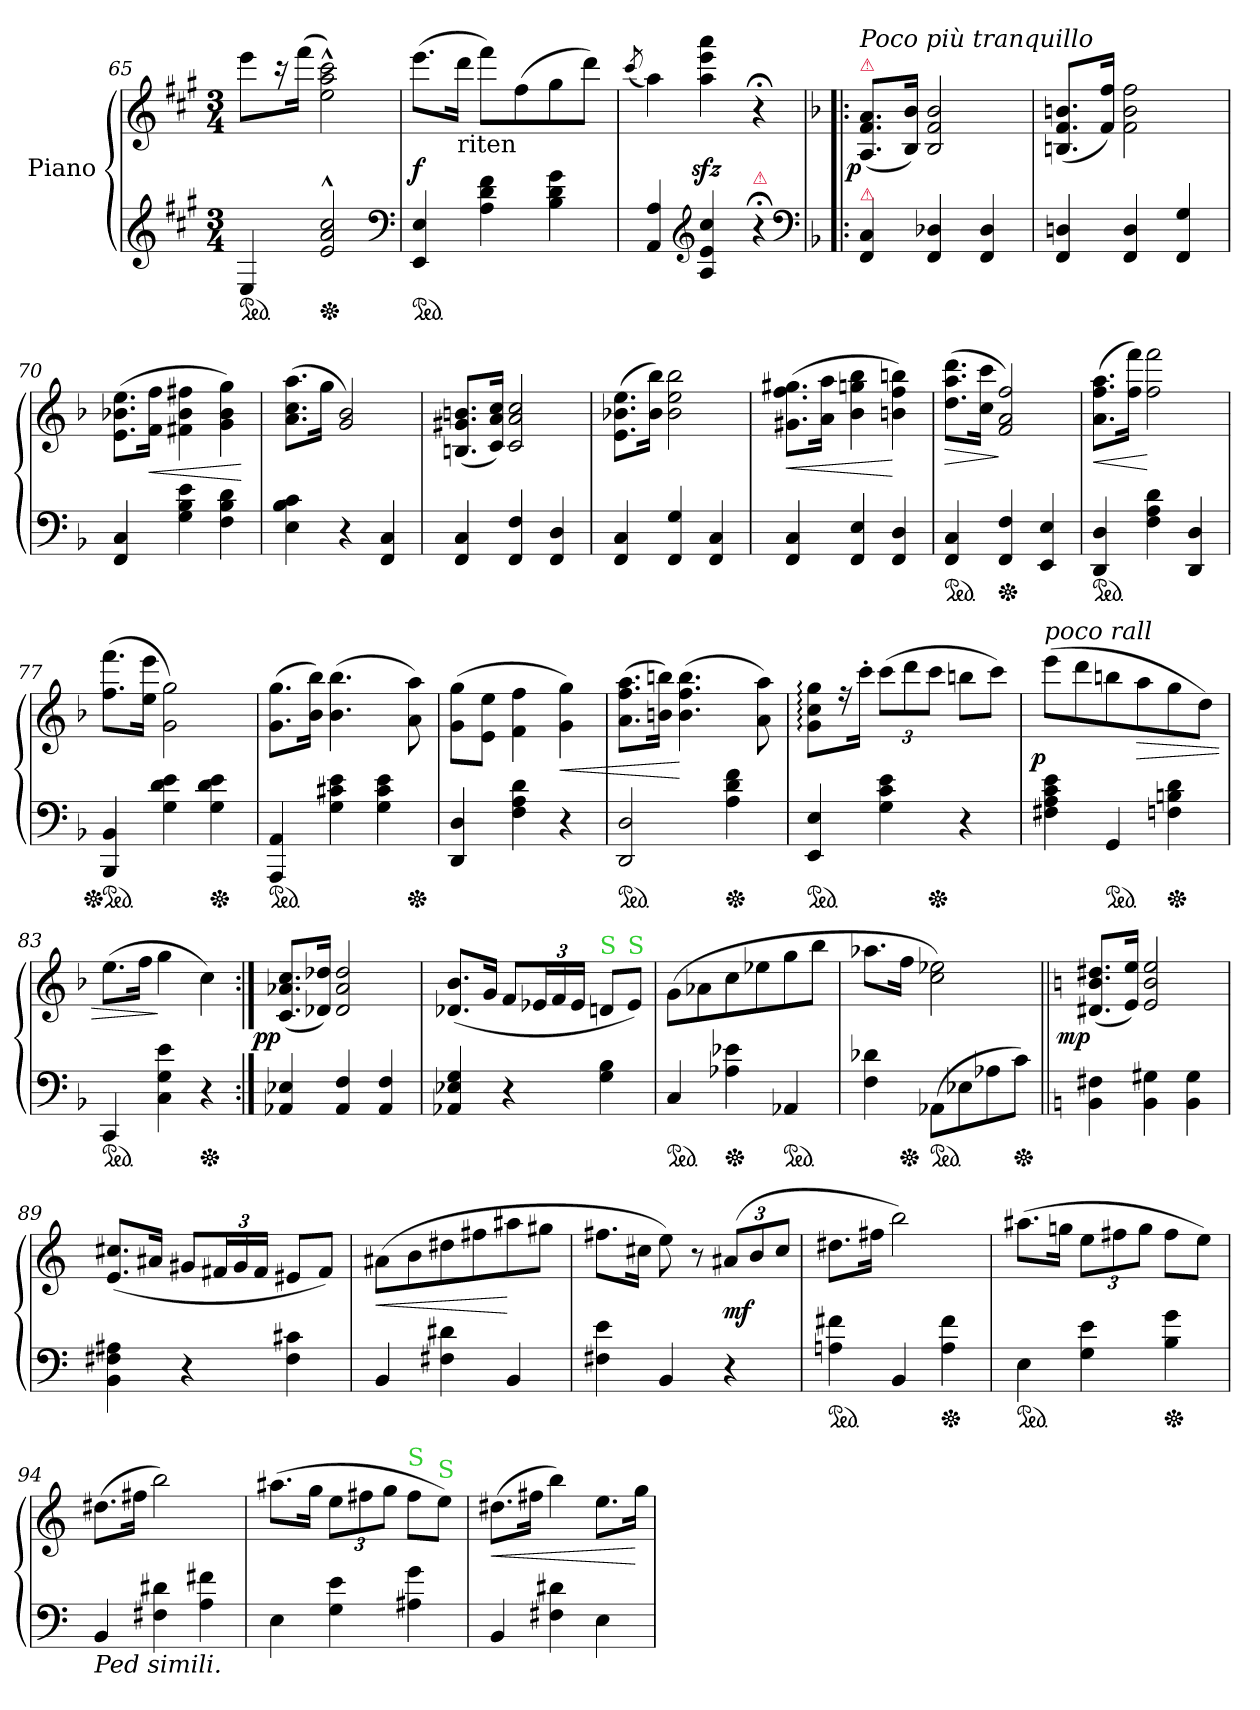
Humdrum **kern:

**kern	**kern	**dynam
*part1	*part1	*part1
*staff2	*staff1	*staff1/2
*I"Piano	*	*
*clefG2	*clefG2	*
*k[f#c#g#]	*k[f#c#g#]	*
*M3/4	*M3/4	*
*ped	*	*
=65	=65	=65
4E/	8eee\L	.
.	16r	.
.	(16fff#\Jk	.
*Xped	*	*
2e^^/ 2a^^/ 2cc#^^/	2ee^^\ 2aa^^\ 2ccc#^^\)	.
*clefF4	*	*
=66	=66	=66
*ped	*	*
4EE/ 4E/	(8.eee\L	f
!	!LO:TX:b:t=riten	!
.	16ddd\Jk	.
4A\ 4d\ 4f#\	8fff#\L)	.
.	(8ff#\	.
4B\ 4d\ 4g#\	8gg#\	.
.	8ddd\J)	.
=67	=67	=67
.	(8qccc#/	.
4AA/ 4A/	4aa\)	.
*clefG2	*	*
4A/ 4e/ 4cc#/	4aazz\ 4eeezz\ 4aaazz\	.
!LO:TX:a:color=crimson:t=⚠	!	!
4r;<	4r;<	.
*clefF4	*	*
=68!|:	=68!|:	=68!|:
*k[b-]	*k[b-]	*
!	!LO:TX:a:color=crimson:t=⚠	!
!	!LO:TX:a:i:t=Poco più tranquillo	!
!LO:TX:a:color=crimson:t=⚠	!	!
!	!	!LO:DY:rj
4FF/ 4C/	(8.A/ 8.f/ 8.a/L	p
.	16B-/ 16b-/Jk)	.
4FF/ 4D-X/	2B-/ 2f/ 2b-/	.
4FF/ 4D-/	.	.
=69	=69	=69
4FF/ 4Dn/	(8.Bn/ 8.f/ 8.bn/L	.
.	16f/ 16ff/Jk)	.
4FF/ 4D/	2f\ 2b\ 2ff\	.
4FF/ 4G/	.	.
=70	=70	=70
4FF/ 4C/	(8.e\ 8.b-X\ 8.ee\L	.
!	!	!LO:HP:b
.	16f\ 16ff\Jk	<
4G\ 4B-\ 4e\	4f#X\ 4b-\ 4ff#X\	.
4F\ 4B-\ 4d\	4g\ 4b-\ 4gg\)	.
.	.	[
=71	=71	=71
4E\ 4B-\ 4c\	(8.a\ 8.cc\ 8.aa\L	.
.	16gg\Jk	.
4r	2g/ 2b-/)	.
4FF/ 4C/	.	.
=72	=72	=72
4FF/ 4C/	(8.Bn/ 8.g#X/ 8.bn/L	.
.	16c/ 16a/ 16cc/Jk)	.
4FF/ 4F/	2c/ 2a/ 2cc/	.
4FF/ 4D/	.	.
=73	=73	=73
4FF/ 4C/	(8.e\ 8.b-X\ 8.ee\L	.
.	16b-\ 16bb-\Jk)	.
4FF/ 4G/	2b-\ 2ee\ 2bb-\	.
4FF/ 4C/	.	.
=74	=74	=74
!	!	!LO:HP:b
4FF/ 4C/	(8.g#X\ 8.ff\ 8.gg#X\L	<
.	16a\ 16aa\Jk	.
4FF/ 4E/	4b-\ 4ggn\ 4bb-\	.
4FF/ 4D/	4bn\ 4ff\ 4bbn\)	[
=75	=75	=75
!	!	!LO:HP:b
*ped	*	*
4FF/ 4C/	(8.dd\ 8.aa\ 8.ddd\L	>
.	16cc\ 16ccc\Jk	.
*Xped	*	*
4FF/ 4F/	2f/ 2a/ 2ff/)	]
4EE/ 4E/	.	.
=76	=76	=76
!	!	!LO:HP:b
*ped	*	*
4DD/ 4D/	(8.a\ 8.ff\ 8.aa\L	<
.	16ff\ 16fff\Jk)	.
4F\ 4A\ 4d\	2ff\ 2fff\	[
4DD/ 4D/	.	.
=77	=77	=77
*Xped	*	*
*ped	*	*
4BBB-/ 4BB-/	(8.ff\ 8.fff\L	.
.	16ee\ 16eee\Jk	.
4G\ 4d\ 4e\	2g\ 2gg\)	.
*Xped	*	*
4G\ 4d\ 4e\	.	.
=78	=78	=78
*ped	*	*
4AAA/ 4AA/	(8.g\ 8.gg\L	.
.	16b-\ 16bb-\Jk)	.
4G\ 4c#X\ 4e\	(4.b-\ 4.bb-\	.
4G\ 4c#\ 4e\	.	.
*Xped	*	*
.	8a\ 8aa\)	.
=79	=79	=79
4DD/ 4D/	(8g\ 8gg\L	.
.	8e\ 8ee\J	.
4F\ 4A\ 4d\	4f\ 4ff\	.
!	!	!LO:HP:b
4r	4g\ 4gg\)	<
=80	=80	=80
*ped	*	*
2DD/ 2D/	(8.a\ 8.ff\ 8.aa\L	.
.	16bn\ 16bbn\Jk)	.
.	(4.b\ 4.ff\ 4.bb\	[
*Xped	*	*
4A\ 4d\ 4f\	.	.
.	8a\ 8aa\)	.
=81	=81	=81
*ped	*	*
4EE/ 4E/	8g:\ 8cc:\ 8gg:\L	.
.	16r	.
.	16ccc'\Jk	.
4G\ 4c\ 4e\	(12ccc\L	.
.	12ddd\	.
*Xped	*	*
.	12ccc\J	.
4r	8bbn\L	.
.	8ccc\J)	.
=82	=82	=82
!	!LO:TX:a:i:t=poco rall	!
!	!	!LO:DY:rj
4F#X\ 4A\ 4c\ 4e\	(8eee\L	p
.	8ddd\	.
*ped	*	*
4GG/	8bbn\	.
!	!	!LO:HP:b
.	8aa\	>
!LO:TX:a:color=limegreen:t=S	!	!
*Xped	*	*
4Fn\ 4Bn\ 4d\	8gg\	.
.	8dd\J)	.
=83	=83	=83
*ped	*	*
4CC/	(8.ee\L	.
.	16ff\Jk	.
4C\ 4G\ 4e\	4gg\	]
*Xped	*	*
4r	4cc\)	.
=84:|!	=84:|!	=84:|!
!	!	!LO:DY:rj
4AA-X/ 4E-X/	(8.c/ 8.a-X/ 8.cc/L	pp
.	16d-X/ 16dd-X/Jk)	.
4AA-/ 4F/	2d-/ 2a-/ 2dd-/	.
4AA-/ 4F/	.	.
=85	=85	=85
4AA-X/ 4E-X/ 4G/	(8.d-X/ 8.b-/L	.
.	16g/Jk	.
4r	8f/L	.
.	24e-X/L	.
.	24f/	.
.	24e-/JJ	.
!	!LO:TX:a:color=limegreen:t=S	!
4G\ 4B-\	8dn/L	.
!	!LO:TX:a:color=limegreen:t=S	!
.	8e-/J)	.
=86	=86	=86
*ped	*	*
4C/	(8g\L	.
.	8a-X\	.
*Xped	*	*
4A-X\ 4e-X\	8cc\	.
.	8ee-X\	.
*ped	*	*
4AA-X/	8gg\	.
.	8bb-\J	.
=87	=87	=87
4F\ 4d-X\	8.aa-X\L	.
*Xped	*	*
.	16ff\Jk	.
*ped	*	*
(8AA-X\L	2cc\ 2ee-X\)	.
8E-X\	.	.
8A-X\	.	.
*Xped	*	*
8c\J)	.	.
=88||	=88||	=88||
*k[]	*k[]	*
!	!	!LO:DY:rj
4BB\ 4F#X\	(8.d#X/ 8.b/ 8.dd#X/L	mp
.	16e/ 16ee/Jk)	.
4BB\ 4G#X\	2e/ 2b/ 2ee/	.
4BB\ 4G#\	.	.
=89	=89	=89
4BB\ 4F#X\ 4A#X\	(8.e/ 8.cc#X/L	.
.	16a#X/Jk	.
4r	8g#X/L	.
.	24f#X/L	.
.	24g#/	.
.	24f#/JJ	.
4F#\ 4c#X\	8e#X/L	.
.	8f#/J)	.
=90	=90	=90
!	!	!LO:HP:b
4BB/	(8a#X\L	<
.	8b\	.
4F#X\ 4d#X\	8dd#X\	.
.	8ff#X\	.
4BB/	8aa#X\	[
.	8gg#X\J	.
=91	=91	=91
4F#X\ 4e\	8.ff#X\L	.
.	16cc#X\Jk	.
4BB/	8ee\)	.
.	8r	.
4r	(12a#X/L	mf
.	12b/	.
.	12cc#/J	.
=92	=92	=92
*ped	*	*
4An\ 4f#X\	8.dd#X\L	.
.	16ff#X\Jk	.
4BB/	2bb\)	.
*Xped	*	*
4A\ 4f#\	.	.
=93	=93	=93
*ped	*	*
4E\	(8.aa#X\L	.
.	16ggn\Jk	.
4G\ 4e\	12ee\L	.
.	12ff#X\	.
.	12gg\J	.
*Xped	*	*
4B\ 4g\	8ff#\L	.
.	8ee\J)	.
=94	=94	=94
!LO:TX:b:i:t=Ped simili.	!	!
4BB/	(8.dd#X\L	.
.	16ff#X\Jk	.
4F#X\ 4d#X\	2bb\)	.
4A\ 4f#X\	.	.
=95	=95	=95
4E\	(8.aa#X\L	.
.	16gg\Jk	.
4G\ 4e\	12ee\L	.
.	12ff#X\	.
.	12gg\J	.
!	!LO:TX:a:color=limegreen:t=S	!
4A#X\ 4g\	8ff#\L	.
!	!LO:TX:a:color=limegreen:t=S	!
.	8ee\J)	.
=96	=96	=96
!	!	!LO:HP:b
4BB/	(8.dd#X\L	<
.	16ff#X\Jk	.
4F#X\ 4d#X\	4bb\)	.
4E\	8.ee\L	.
.	16gg\Jk	[
=	=	=
*-	*-	*-
